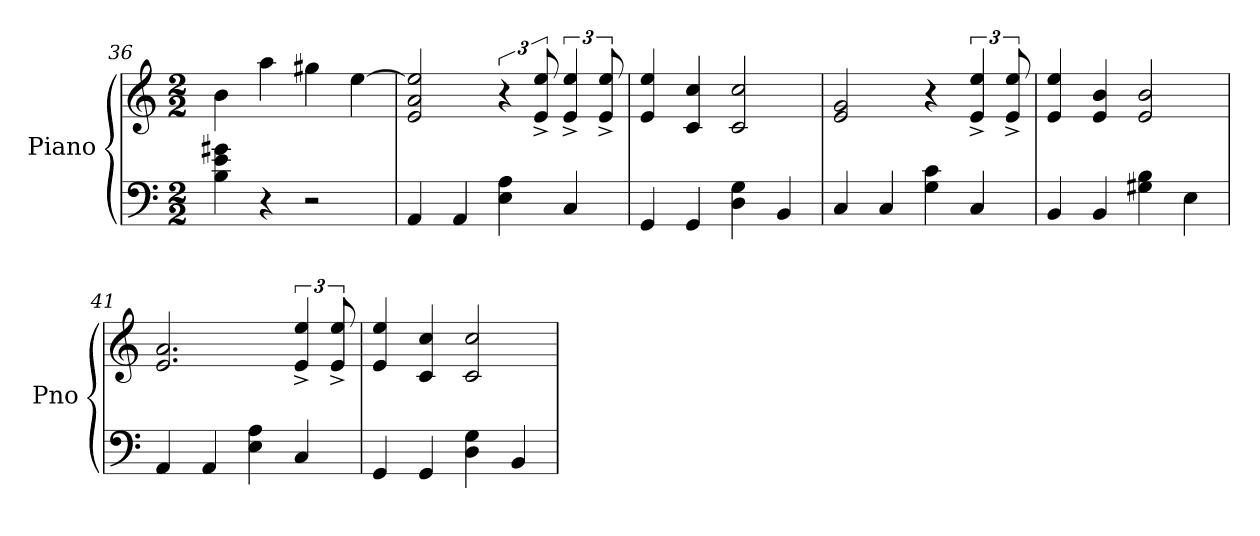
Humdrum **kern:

**kern	**kern
*part1	*part1
*staff2	*staff1
*I"Piano	*
*I'Pno	*
*clefF4	*clefG2
*k[]	*k[]
*M2/2	*M2/2
=36	=36
4B\ 4e\ 4g#X\	4b\
4r	4aa\
2r	4gg#X\
.	[4ee\
!!LO:LB:g=z
=37	=37
4AA/	2e/ 2a/ 2ee/]
4AA/	.
4E\ 4A\	6r
.	12e/^ 12ee/^
4C/	6e/^ 6ee/^
.	12e/^ 12ee/^
=38	=38
4GG/	4e/ 4ee/
4GG/	4c/ 4cc/
4D\ 4G\	2c/ 2cc/
4BB/	.
=39	=39
4C/	2e/ 2g/
4C/	.
4G\ 4c\	4r
4C/	6e/^ 6ee/^
.	12e/^ 12ee/^
=40	=40
4BB/	4e/ 4ee/
4BB/	4e/ 4b/
4G#X\ 4B\	2e/ 2b/
4E\	.
=41	=41
4AA/	2.e/ 2.a/
4AA/	.
4E\ 4A\	.
4C/	6e/^ 6ee/^
.	12e/^ 12ee/^
=42	=42
4GG/	4e/ 4ee/
4GG/	4c/ 4cc/
4D\ 4G\	2c/ 2cc/
4BB/	.
=	=
*-	*-
